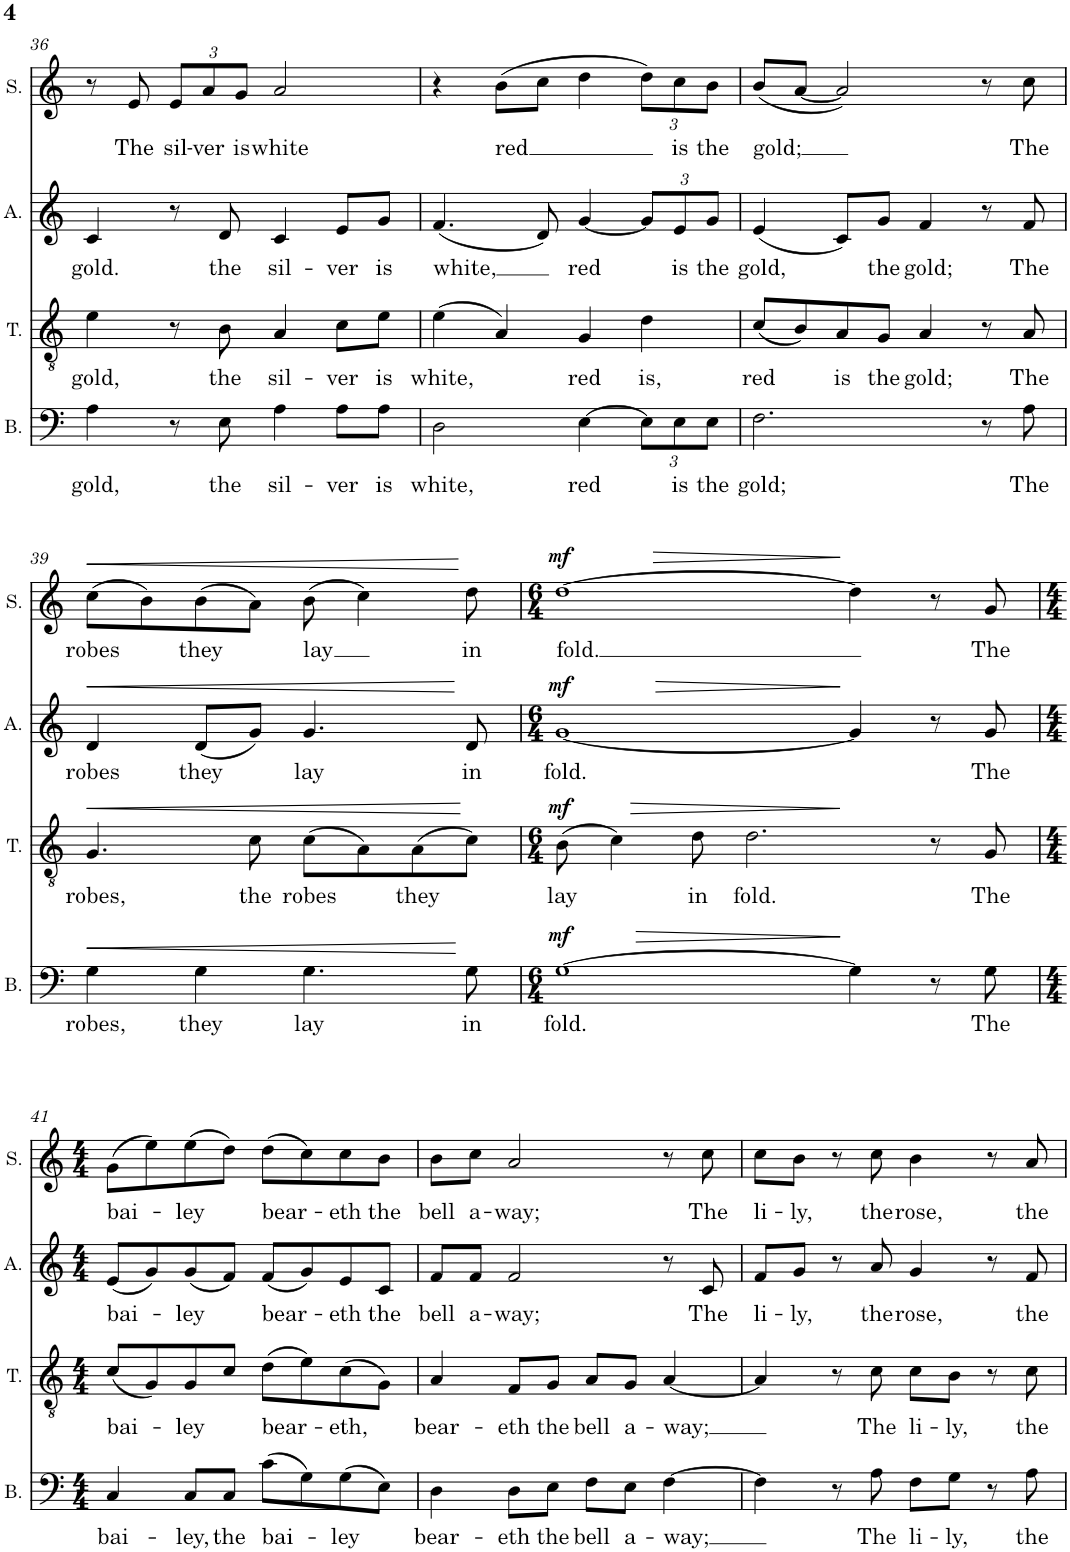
**kern	**text	**dynam	**kern	**text	**dynam	**kern	**text	**dynam	**kern	**text	**dynam
*part4	*part4	*part4	*part3	*part3	*part3	*part2	*part2	*part2	*part1	*part1	*part1
*staff4	*staff4	*staff4	*staff3	*staff3	*staff3	*staff2	*staff2	*staff2	*staff1	*staff1	*staff1
*I"Basso	*	*	*I"Tenore	*	*	*I"Contralto	*	*	*I"Soprano	*	*
*I'B.	*	*	*I'T.	*	*	*	*	*	*I'S.	*	*
!!LO:PB:g=z
*clefF4	*	*	*clefGv2	*	*	*clefG2	*	*	*clefG2	*	*
*k[]	*	*	*k[]	*	*	*k[]	*	*	*k[]	*	*
*M4/4	*	*	*M4/4	*	*	*M4/4	*	*	*M4/4	*	*
=36	=36	=36	=36	=36	=36	=36	=36	=36	=36	=36	=36
!	!LO:LY:b	!	!	!LO:LY:b	!	!	!LO:LY:b	!	!	!	!
4A\	gold,	.	4e\	gold,	.	4c/	gold.	.	8r	.	.
!	!	!	!	!	!	!	!	!	!	!LO:LY:b	!
.	.	.	.	.	.	.	.	.	8e/	The	.
*	*	*	*	*	*	*	*	*	*Xbrackettup	*	*
!	!	!	!	!	!	!	!	!	!	!LO:LY:b	!
8r	.	.	8r	.	.	8r	.	.	12e/L	sil-	.
!	!	!	!	!	!	!	!	!	!	!LO:LY:b	!
.	.	.	.	.	.	.	.	.	12a/	-ver	.
!	!LO:LY:b	!	!	!LO:LY:b	!	!	!LO:LY:b	!	!	!	!
8E\	the	.	8B\	the	.	8d/	the	.	.	.	.
!	!	!	!	!	!	!	!	!	!	!LO:LY:b	!
.	.	.	.	.	.	.	.	.	12g/J	is	.
!	!LO:LY:b	!	!	!LO:LY:b	!	!	!LO:LY:b	!	!	!LO:LY:b	!
4A\	sil-	.	4A/	sil-	.	4c/	sil-	.	2a/	white	.
!	!LO:LY:b	!	!	!LO:LY:b	!	!	!LO:LY:b	!	!	!	!
8A\L	-ver	.	8c\L	-ver	.	8e/L	-ver	.	.	.	.
!	!LO:LY:b	!	!	!LO:LY:b	!	!	!LO:LY:b	!	!	!	!
8A\J	is	.	8e\J	is	.	8g/J	is	.	.	.	.
=37	=37	=37	=37	=37	=37	=37	=37	=37	=37	=37	=37
!	!LO:LY:b	!	!	!LO:LY:b	!	!	!LO:LY:b	!	!	!	!
2D\	white,	.	(4e\	white,	.	(4.f/	white,	.	4r	.	.
!	!	!	!	!	!	!	!	!	!	!LO:LY:b	!
.	.	.	4A/)	.	.	.	.	.	(8b\L	red	.
.	.	.	.	.	.	8d/)	.	.	8cc\J	.	.
!	!LO:LY:b	!	!	!LO:LY:b	!	!	!LO:LY:b	!	!	!	!
[4E\	red	.	4G/	red	.	[4g/	red	.	4dd\	.	.
*Xbrackettup	*	*	*	*	*	*	*	*	*	*	*
!	!	!	!	!LO:LY:b	!	!	!	!	!	!	!
*	*	*	*	*	*	*Xbrackettup	*	*	*	*	*
12E\L]	.	.	4d\	is,	.	12g/L]	.	.	12dd\L)	.	.
!	!LO:LY:b	!	!	!	!	!	!LO:LY:b	!	!	!LO:LY:b	!
12E\	is	.	.	.	.	12e/	is	.	12cc\	is	.
!	!LO:LY:b	!	!	!	!	!	!LO:LY:b	!	!	!LO:LY:b	!
12E\J	the	.	.	.	.	12g/J	the	.	12b\J	the	.
=38	=38	=38	=38	=38	=38	=38	=38	=38	=38	=38	=38
!	!LO:LY:b	!	!	!LO:LY:b	!	!	!LO:LY:b	!	!	!LO:LY:b	!
2.F\	gold;	.	(8c/L	red	.	(4e/	gold,	.	(8b/L	gold;	.
.	.	.	8B/)	.	.	.	.	.	[8a/J	.	.
!	!	!	!	!LO:LY:b	!	!	!	!	!	!	!
.	.	.	8A/	is	.	8c/L)	.	.	2a/])	.	.
!	!	!	!	!LO:LY:b	!	!	!LO:LY:b	!	!	!	!
.	.	.	8G/J	the	.	8g/J	the	.	.	.	.
!	!	!	!	!LO:LY:b	!	!	!LO:LY:b	!	!	!	!
.	.	.	4A/	gold;	.	4f/	gold;	.	.	.	.
8r	.	.	8r	.	.	8r	.	.	8r	.	.
!	!LO:LY:b	!	!	!LO:LY:b	!	!	!LO:LY:b	!	!	!LO:LY:b	!
8A\	The	.	8A/	The	.	8f/	The	.	8cc\	The	.
!!LO:LB:g=z
=39	=39	=39	=39	=39	=39	=39	=39	=39	=39	=39	=39
!	!LO:LY:b	!LO:HP:b	!	!LO:LY:b	!LO:HP:b	!	!LO:LY:b	!LO:HP:b	!	!LO:LY:b	!LO:HP:b
4G\	robes,	<	4.G/	robes,	<	4d/	robes	<	(8cc\L	robes	<
.	.	.	.	.	.	.	.	.	8b\)	.	.
!	!LO:LY:b	!	!	!	!	!	!LO:LY:b	!	!	!LO:LY:b	!
4G\	they	.	.	.	.	(8d/L	they	.	(8b\	they	.
!	!	!	!	!LO:LY:b	!	!	!	!	!	!	!
.	.	.	8c\	the	.	8g/J)	.	.	8a\J)	.	.
!	!LO:LY:b	!	!	!LO:LY:b	!	!	!LO:LY:b	!	!	!LO:LY:b	!
4.G\	lay	.	(8c\L	robes	.	4.g/	lay	.	(8b\	lay	.
.	.	.	8A\)	.	.	.	.	.	4cc\)	.	.
!	!	!	!	!LO:LY:b	!	!	!	!	!	!	!
.	.	.	(8A\	they	.	.	.	.	.	.	.
!	!LO:LY:b	!	!	!	!	!	!LO:LY:b	!	!	!LO:LY:b	!
8G\	in	[	8c\J)	.	[	8d/	in	[	8dd\	in	[
=40	=40	=40	=40	=40	=40	=40	=40	=40	=40	=40	=40
*M6/4	*	*	*M6/4	*	*	*M6/4	*	*	*M6/4	*	*
!	!LO:LY:b	!LO:HP:b	!	!LO:LY:b	!	!	!LO:LY:b	!LO:HP:b	!	!LO:LY:b	!LO:HP:b
!	!	!LO:DY:n=1:a	!	!	!LO:DY:a	!	!	!LO:DY:n=1:a	!	!	!LO:DY:n=1:a
[1G	fold.	> mf	(8B\	lay	mf	[1g	fold.	> mf	[1dd	fold.	> mf
!	!	!	!	!	!LO:HP:b	!	!	!	!	!	!
.	.	.	4c\)	.	>	.	.	.	.	.	.
!	!	!	!	!LO:LY:b	!	!	!	!	!	!	!
.	.	.	8d\	in	.	.	.	.	.	.	.
!	!	!	!	!LO:LY:b	!	!	!	!	!	!	!
.	.	.	2.d\	fold.	.	.	.	.	.	.	.
4G\]	.	]	.	.	.	4g/]	.	]	4dd\]	.	]
8r	.	.	8r	.	]	8r	.	.	8r	.	.
!	!LO:LY:b	!	!	!LO:LY:b	!	!	!LO:LY:b	!	!	!LO:LY:b	!
8G\	The	.	8G/	The	.	8g/	The	.	8g/	The	.
!!LO:LB:g=z
=41	=41	=41	=41	=41	=41	=41	=41	=41	=41	=41	=41
*M4/4	*	*	*M4/4	*	*	*M4/4	*	*	*M4/4	*	*
!	!LO:LY:b	!	!	!LO:LY:b	!	!	!LO:LY:b	!	!	!LO:LY:b	!
4C/	bai-	.	(8c/L	bai-	.	(8e/L	bai-	.	(8g\L	bai-	.
.	.	.	8G/)	.	.	8g/)	.	.	8ee\)	.	.
!	!LO:LY:b	!	!	!LO:LY:b	!	!	!LO:LY:b	!	!	!LO:LY:b	!
8C/L	-ley,	.	8G/	-ley	.	(8g/	-ley	.	(8ee\	-ley	.
!	!LO:LY:b	!	!	!	!	!	!	!	!	!	!
8C/J	the	.	8c/J	.	.	8f/J)	.	.	8dd\J)	.	.
!	!LO:LY:b	!	!	!LO:LY:b	!	!	!LO:LY:b	!	!	!LO:LY:b	!
(8c\L	bai-	.	(8d\L	bear-	.	(8f/L	bear-	.	(8dd\L	bear-	.
8G\)	.	.	8e\)	.	.	8g/)	.	.	8cc\)	.	.
!	!LO:LY:b	!	!	!LO:LY:b	!	!	!LO:LY:b	!	!	!LO:LY:b	!
(8G\	-ley	.	(8c\	-eth,	.	8e/	-eth	.	8cc\	-eth	.
!	!	!	!	!	!	!	!LO:LY:b	!	!	!LO:LY:b	!
8E\J)	.	.	8G\J)	.	.	8c/J	the	.	8b\J	the	.
=42	=42	=42	=42	=42	=42	=42	=42	=42	=42	=42	=42
!	!LO:LY:b	!	!	!LO:LY:b	!	!	!LO:LY:b	!	!	!LO:LY:b	!
4D\	bear-	.	4A/	bear-	.	8f/L	bell	.	8b\L	bell	.
!	!	!	!	!	!	!	!LO:LY:b	!	!	!LO:LY:b	!
.	.	.	.	.	.	8f/J	a-	.	8cc\J	a-	.
!	!LO:LY:b	!	!	!LO:LY:b	!	!	!LO:LY:b	!	!	!LO:LY:b	!
8D\L	-eth	.	8F/L	-eth	.	2f/	-way;	.	2a/	-way;	.
!	!LO:LY:b	!	!	!LO:LY:b	!	!	!	!	!	!	!
8E\J	the	.	8G/J	the	.	.	.	.	.	.	.
!	!LO:LY:b	!	!	!LO:LY:b	!	!	!	!	!	!	!
8F\L	bell	.	8A/L	bell	.	.	.	.	.	.	.
!	!LO:LY:b	!	!	!LO:LY:b	!	!	!	!	!	!	!
8E\J	a-	.	8G/J	a-	.	.	.	.	.	.	.
!	!LO:LY:b	!	!	!LO:LY:b	!	!	!	!	!	!	!
[4F\	-way;	.	[4A/	-way;	.	8r	.	.	8r	.	.
!	!	!	!	!	!	!	!LO:LY:b	!	!	!LO:LY:b	!
.	.	.	.	.	.	8c/	The	.	8cc\	The	.
=43	=43	=43	=43	=43	=43	=43	=43	=43	=43	=43	=43
!	!	!	!	!	!	!	!LO:LY:b	!	!	!LO:LY:b	!
4F\]	.	.	4A/]	.	.	8f/L	li-	.	8cc\L	li-	.
!	!	!	!	!	!	!	!LO:LY:b	!	!	!LO:LY:b	!
.	.	.	.	.	.	8g/J	-ly,	.	8b\J	-ly,	.
8r	.	.	8r	.	.	8r	.	.	8r	.	.
!	!LO:LY:b	!	!	!LO:LY:b	!	!	!LO:LY:b	!	!	!LO:LY:b	!
8A\	The	.	8c\	The	.	8a/	the	.	8cc\	the	.
!	!LO:LY:b	!	!	!LO:LY:b	!	!	!LO:LY:b	!	!	!LO:LY:b	!
8F\L	li-	.	8c\L	li-	.	4g/	rose,	.	4b\	rose,	.
!	!LO:LY:b	!	!	!LO:LY:b	!	!	!	!	!	!	!
8G\J	-ly,	.	8B\J	-ly,	.	.	.	.	.	.	.
8r	.	.	8r	.	.	8r	.	.	8r	.	.
!	!LO:LY:b	!	!	!LO:LY:b	!	!	!LO:LY:b	!	!	!LO:LY:b	!
8A\	the	.	8c\	the	.	8f/	the	.	8a/	the	.
=	=	=	=	=	=	=	=	=	=	=	=
*-	*-	*-	*-	*-	*-	*-	*-	*-	*-	*-	*-
